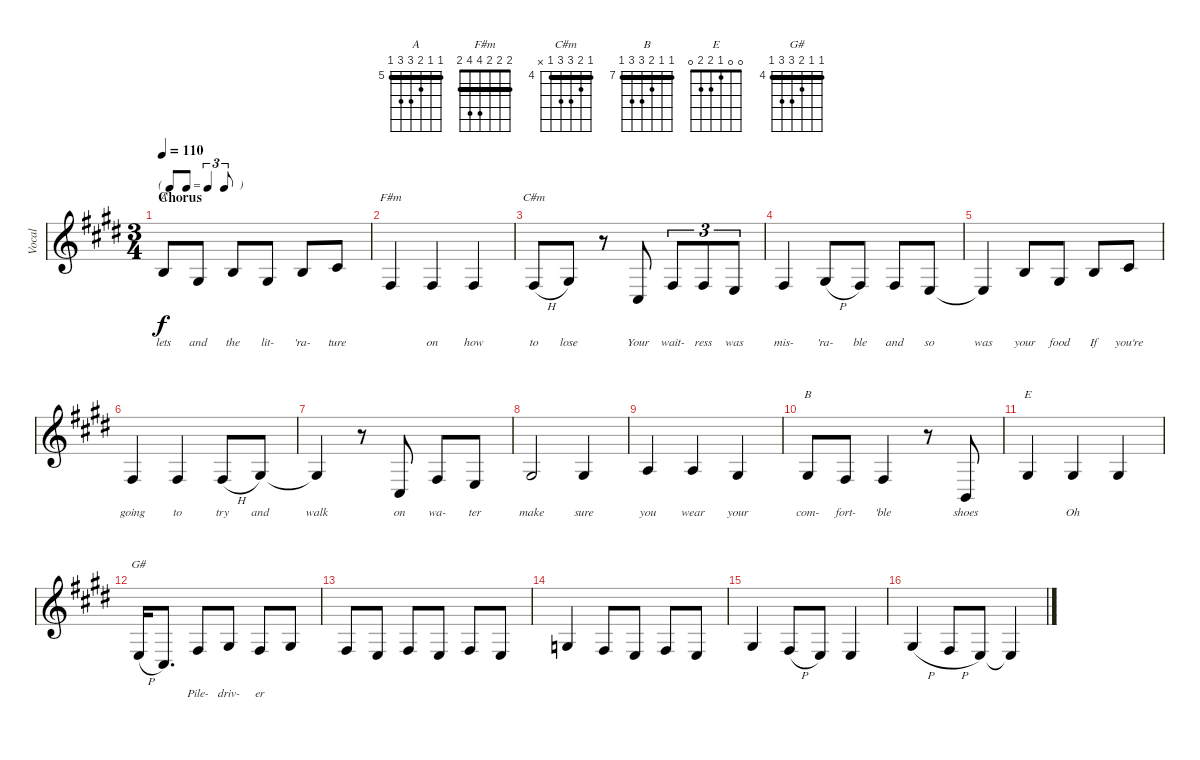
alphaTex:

\track ("Vocal" "Vocal") {instrument oboe}
\staff {score}
\tuning (E4 B3 G3 D3 A2 E2) {hide}
\chord ("A" 5 5 6 7 7 5) {firstfret 5 barre 5}
\chord ("F#m" 2 2 2 4 4 2) {barre 2}
\chord ("C#m" 4 5 6 6 4 x) {firstfret 4 barre 4}
\chord ("B" 7 7 8 9 9 7) {firstfret 7 barre 7}
\chord ("E" 0 0 1 2 2 0)
\chord ("G#" 4 4 5 6 6 4) {firstfret 4 barre 4}
\ts (3 4)
\tf triplet8th
\section ("" "Chorus")
\tempo 110
\clef g2
\ks e
0.2.8{ch "A" lyrics (0 "lets") lyrics (1 "") lyrics (2 "") lyrics (3 "") lyrics (4 "") dy f} 1.3.8{lyrics (0 "and") lyrics (1 "") lyrics (2 "") lyrics (3 "") lyrics (4 "")} 0.2.8{lyrics (0 "the") lyrics (1 "") lyrics (2 "") lyrics (3 "") lyrics (4 "")} 1.3.8{lyrics (0 "lit-") lyrics (1 "") lyrics (2 "") lyrics (3 "") lyrics (4 "")} 0.2.8{lyrics (0 "'ra-") lyrics (1 "") lyrics (2 "") lyrics (3 "") lyrics (4 "")} 2.2.8{lyrics (0 "ture") lyrics (1 "") lyrics (2 "") lyrics (3 "") lyrics (4 "")} |
4.4.4{ch "F#m" lyrics (0 "") lyrics (1 "") lyrics (2 "") lyrics (3 "") lyrics (4 "")} 4.4.4{lyrics (0 "on") lyrics (1 "") lyrics (2 "") lyrics (3 "") lyrics (4 "")} 4.4.4{lyrics (0 "how") lyrics (1 "") lyrics (2 "") lyrics (3 "") lyrics (4 "")} |
4.4{h}.8{ch "C#m" lyrics (0 "to") lyrics (1 "") lyrics (2 "") lyrics (3 "") lyrics (4 "")} 6.4.8{lyrics (0 "lose") lyrics (1 "") lyrics (2 "") lyrics (3 "") lyrics (4 "")} r.8 4.5.8{lyrics (0 "Your") lyrics (1 "") lyrics (2 "") lyrics (3 "") lyrics (4 "")} 4.4.8{tu (3 2) lyrics (0 "wait-") lyrics (1 "") lyrics (2 "") lyrics (3 "") lyrics (4 "")} 4.4.8{tu (3 2) lyrics (0 "ress") lyrics (1 "") lyrics (2 "") lyrics (3 "") lyrics (4 "")} 2.4.8{tu (3 2) lyrics (0 "was") lyrics (1 "") lyrics (2 "") lyrics (3 "") lyrics (4 "")} |
4.4.4{lyrics (0 "mis-") lyrics (1 "") lyrics (2 "") lyrics (3 "") lyrics (4 "")} 6.4{h}.8{lyrics (0 "'ra-") lyrics (1 "") lyrics (2 "") lyrics (3 "") lyrics (4 "")} 4.4.8{lyrics (0 "ble") lyrics (1 "") lyrics (2 "") lyrics (3 "") lyrics (4 "")} 4.4.8{lyrics (0 "and") lyrics (1 "") lyrics (2 "") lyrics (3 "") lyrics (4 "")} 2.4.8{lyrics (0 "so") lyrics (1 "") lyrics (2 "") lyrics (3 "") lyrics (4 "")} |
2.4{t}.4{lyrics (0 "was") lyrics (1 "") lyrics (2 "") lyrics (3 "") lyrics (4 "")} 0.2.8{lyrics (0 "your") lyrics (1 "") lyrics (2 "") lyrics (3 "") lyrics (4 "")} 1.3.8{lyrics (0 "food") lyrics (1 "") lyrics (2 "") lyrics (3 "") lyrics (4 "")} 0.2.8{lyrics (0 "If") lyrics (1 "") lyrics (2 "") lyrics (3 "") lyrics (4 "")} 2.2.8{lyrics (0 "you're") lyrics (1 "") lyrics (2 "") lyrics (3 "") lyrics (4 "")} |
4.4.4{lyrics (0 "going") lyrics (1 "") lyrics (2 "") lyrics (3 "") lyrics (4 "")} 4.4.4{lyrics (0 "to") lyrics (1 "") lyrics (2 "") lyrics (3 "") lyrics (4 "")} 4.4{h}.8{lyrics (0 "try") lyrics (1 "") lyrics (2 "") lyrics (3 "") lyrics (4 "")} 6.4.8{lyrics (0 "and") lyrics (1 "") lyrics (2 "") lyrics (3 "") lyrics (4 "")} |
6.4{t}.4{lyrics (0 "walk") lyrics (1 "") lyrics (2 "") lyrics (3 "") lyrics (4 "")} r.8 4.5.8{lyrics (0 "on") lyrics (1 "") lyrics (2 "") lyrics (3 "") lyrics (4 "")} 4.4.8{lyrics (0 "wa-") lyrics (1 "") lyrics (2 "") lyrics (3 "") lyrics (4 "")} 2.4.8{lyrics (0 "ter") lyrics (1 "") lyrics (2 "") lyrics (3 "") lyrics (4 "")} |
1.3.2{lyrics (0 "make") lyrics (1 "") lyrics (2 "") lyrics (3 "") lyrics (4 "")} 1.3.4{lyrics (0 "sure") lyrics (1 "") lyrics (2 "") lyrics (3 "") lyrics (4 "")} |
2.3.4{lyrics (0 "you") lyrics (1 "") lyrics (2 "") lyrics (3 "") lyrics (4 "")} 2.3.4{lyrics (0 "wear") lyrics (1 "") lyrics (2 "") lyrics (3 "") lyrics (4 "")} 1.3.4{lyrics (0 "your") lyrics (1 "") lyrics (2 "") lyrics (3 "") lyrics (4 "")} |
1.3.8{ch "B" lyrics (0 "com-") lyrics (1 "") lyrics (2 "") lyrics (3 "") lyrics (4 "")} 4.4.8{lyrics (0 "fort-") lyrics (1 "") lyrics (2 "") lyrics (3 "") lyrics (4 "")} 4.4.4{lyrics (0 "'ble") lyrics (1 "") lyrics (2 "") lyrics (3 "") lyrics (4 "")} r.8 2.5.8{lyrics (0 "shoes") lyrics (1 "") lyrics (2 "") lyrics (3 "") lyrics (4 "")} |
1.3.4{ch "E" lyrics (0 "") lyrics (1 "") lyrics (2 "") lyrics (3 "") lyrics (4 "")} 1.3.4{lyrics (0 "Oh") lyrics (1 "") lyrics (2 "") lyrics (3 "") lyrics (4 "")} 1.3.4{lyrics (0 "") lyrics (1 "") lyrics (2 "") lyrics (3 "") lyrics (4 "")} |
7.5{h}.16{ch "G#" lyrics (0 "") lyrics (1 "") lyrics (2 "") lyrics (3 "") lyrics (4 "")} 4.5.8{d lyrics (0 "") lyrics (1 "") lyrics (2 "") lyrics (3 "") lyrics (4 "")} 4.4.8{lyrics (0 "Pile-") lyrics (1 "") lyrics (2 "") lyrics (3 "") lyrics (4 "")} 1.3.8{lyrics (0 "driv-") lyrics (1 "") lyrics (2 "") lyrics (3 "") lyrics (4 "")} 4.4.8{lyrics (0 "er") lyrics (1 "") lyrics (2 "") lyrics (3 "") lyrics (4 "")} 1.3.8 |
4.4.8 2.4.8 4.4.8 2.4.8 4.4.8 2.4.8 |
0.3.4 4.4.8 2.4.8 4.4.8 2.4.8 |
1.3.4 4.4{h}.8 2.4.8 2.4.4 |
6.4{h}.4 4.4{h}.8 2.4.8 2.4{t}.4
